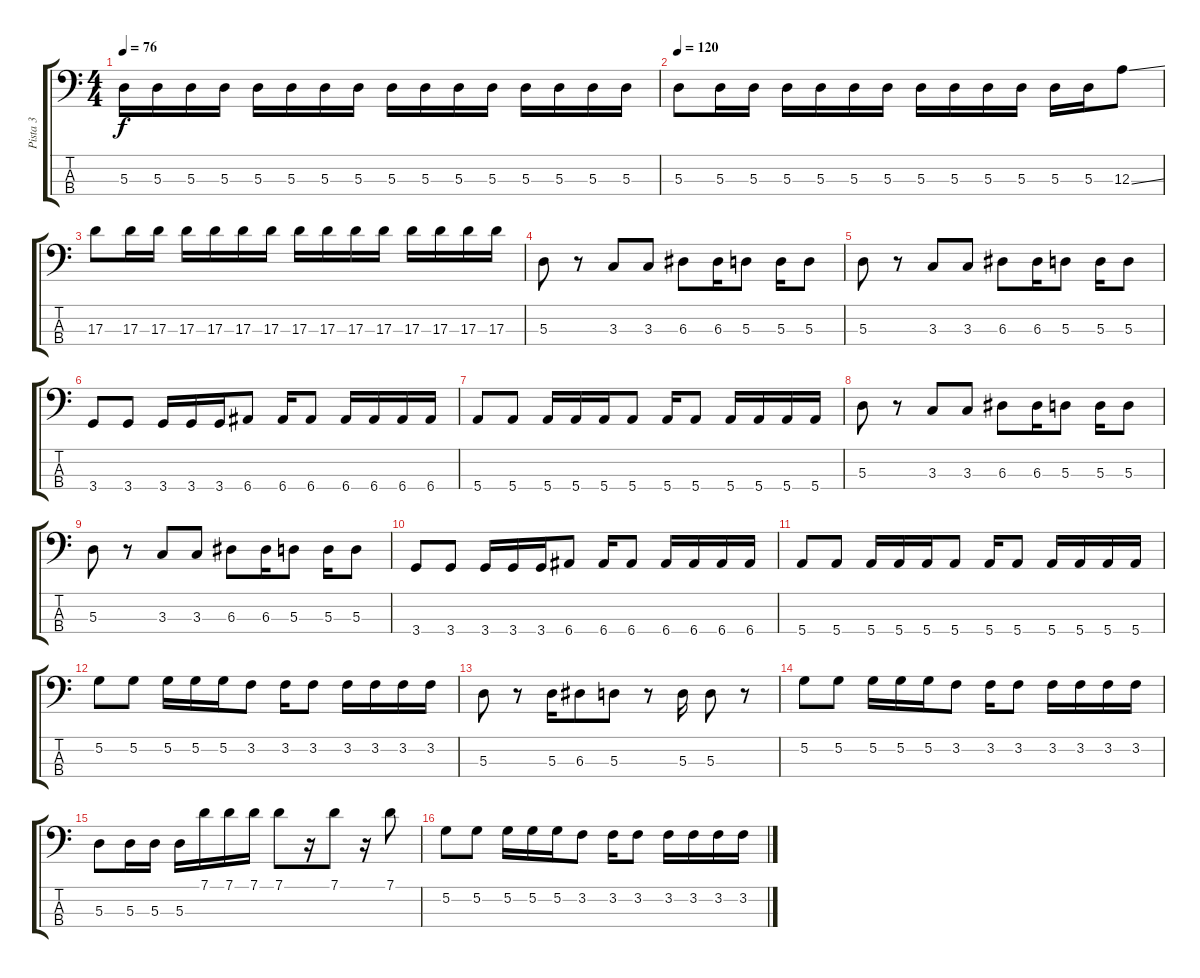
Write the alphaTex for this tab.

\track ("Pista 3" "Pista 3") {instrument electricbasspick}
\staff {score tabs}
\tuning (G2 D2 A1 E1) {hide}
\ts (4 4)
\tempo 76
\clef f4
\ks c
5.3.16{dy f} 5.3.16 5.3.16 5.3.16 5.3.16 5.3.16 5.3.16 5.3.16 5.3.16 5.3.16 5.3.16 5.3.16 5.3.16 5.3.16 5.3.16 5.3.16 |
\tempo 120
5.3.8 5.3.16 5.3.16 5.3.16 5.3.16 5.3.16 5.3.16 5.3.16 5.3.16 5.3.16 5.3.16 5.3.16 5.3.16 12.3{ss}.8 |
17.3.8 17.3.16 17.3.16 17.3.16 17.3.16 17.3.16 17.3.16 17.3.16 17.3.16 17.3.16 17.3.16 17.3.16 17.3.16 17.3.16 17.3.16 |
5.3.8 r.8 3.3.8 3.3.8 6.3.8 6.3.16 5.3.8 5.3.16 5.3.8 |
5.3.8 r.8 3.3.8 3.3.8 6.3.8 6.3.16 5.3.8 5.3.16 5.3.8 |
3.4.8 3.4.8 3.4.16 3.4.16 3.4.16 6.4.8 6.4.16 6.4.8 6.4.16 6.4.16 6.4.16 6.4.16 |
5.4.8 5.4.8 5.4.16 5.4.16 5.4.16 5.4.8 5.4.16 5.4.8 5.4.16 5.4.16 5.4.16 5.4.16 |
5.3.8 r.8 3.3.8 3.3.8 6.3.8 6.3.16 5.3.8 5.3.16 5.3.8 |
5.3.8 r.8 3.3.8 3.3.8 6.3.8 6.3.16 5.3.8 5.3.16 5.3.8 |
3.4.8 3.4.8 3.4.16 3.4.16 3.4.16 6.4.8 6.4.16 6.4.8 6.4.16 6.4.16 6.4.16 6.4.16 |
5.4.8 5.4.8 5.4.16 5.4.16 5.4.16 5.4.8 5.4.16 5.4.8 5.4.16 5.4.16 5.4.16 5.4.16 |
5.2.8 5.2.8 5.2.16 5.2.16 5.2.16 3.2.8 3.2.16 3.2.8 3.2.16 3.2.16 3.2.16 3.2.16 |
5.3.8 r.8 5.3.16 6.3.8 5.3.8 r.8 5.3.16 5.3.8 r.8 |
5.2.8 5.2.8 5.2.16 5.2.16 5.2.16 3.2.8 3.2.16 3.2.8 3.2.16 3.2.16 3.2.16 3.2.16 |
5.3.8 5.3.16 5.3.16 5.3.16 7.1.16 7.1.16 7.1.16 7.1.8 r.16 7.1.8 r.16 7.1.8 |
5.2.8 5.2.8 5.2.16 5.2.16 5.2.16 3.2.8 3.2.16 3.2.8 3.2.16 3.2.16 3.2.16 3.2.16
